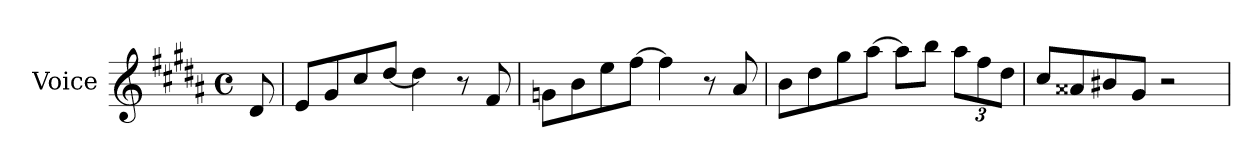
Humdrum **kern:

**kern
*part1
*staff1
*I"Voice
*I'Voice
*clefG2
*k[f#c#g#d#a#]
*M4/4
*met(c)
=
8d#/
=1
8e/L
8g#/
8cc#/
[>8dd#/J
4dd#\]
8r
8f#/
=2
8gn\L
8b\
8ee\
[>8ff#\J
4ff#\]
8r
8a#/
=3
8b\L
8dd#\
8gg#\
[>8aa#\J
8aa#\L]
8bb\J
12aa#\L
12ff#\
12dd#\J
=4
8cc#/L
8a##X/
8b#X/
8g#/J
2rcc
=
*-
